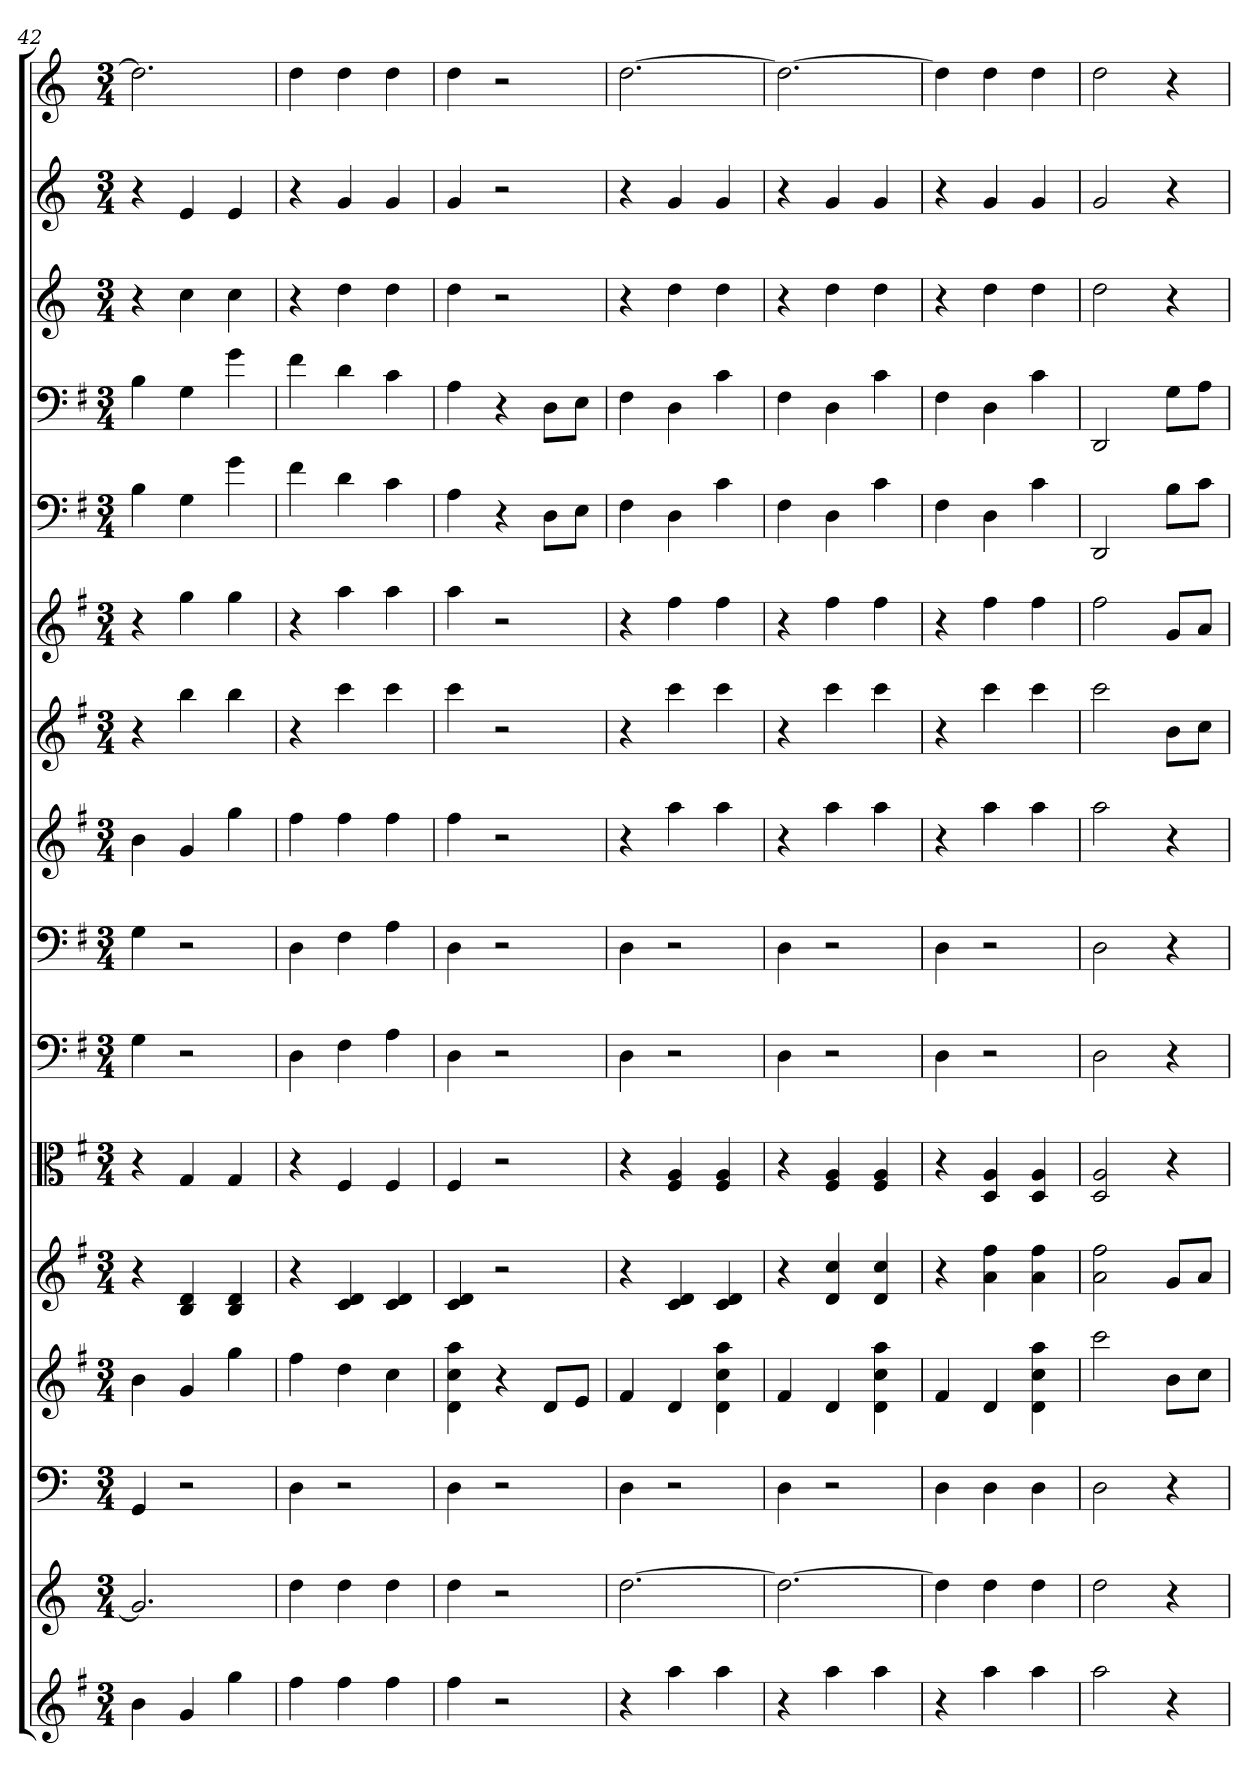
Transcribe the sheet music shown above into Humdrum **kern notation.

**kern	**kern	**kern	**kern	**kern	**kern	**kern	**kern	**kern	**kern	**kern	**kern	**kern	**kern	**kern	**kern
*part16	*part15	*part14	*part13	*part12	*part11	*part10	*part9	*part8	*part7	*part6	*part5	*part4	*part3	*part2	*part1
*staff16	*staff15	*staff14	*staff13	*staff12	*staff11	*staff10	*staff9	*staff8	*staff7	*staff6	*staff5	*staff4	*staff3	*staff2	*staff1
*	*	*clefF4	*	*	*clefC3	*clefF4	*clefF4	*	*	*	*clefF4	*clefF4	*	*	*
*k[f#]	*k[]	*k[]	*k[f#]	*k[f#]	*k[f#]	*k[f#]	*k[f#]	*k[f#]	*k[f#]	*k[f#]	*k[f#]	*k[f#]	*k[]	*k[]	*k[]
*M3/4	*M3/4	*M3/4	*M3/4	*M3/4	*M3/4	*M3/4	*M3/4	*M3/4	*M3/4	*M3/4	*M3/4	*M3/4	*M3/4	*M3/4	*M3/4
=42	=42	=42	=42	=42	=42	=42	=42	=42	=42	=42	=42	=42	=42	=42	=42
4b	2.g]	4GG	4b	4r	4r	4G	4G	4b	4r	4r	4B	4B	4r	4r	2.dd]
4g	.	2r	4g	4B 4d	4G	2r	2r	4g	4bb	4gg	4G	4G	4cc	4e	.
4gg	.	.	4gg	4B 4d	4G	.	.	4gg	4bb	4gg	4g	4g	4cc	4e	.
=43	=43	=43	=43	=43	=43	=43	=43	=43	=43	=43	=43	=43	=43	=43	=43
4ff#	4dd	4D	4ff#	4r	4r	4D	4D	4ff#	4r	4r	4f#	4f#	4r	4r	4dd
4ff#	4dd	2r	4dd	4c 4d	4F#	4F#	4F#	4ff#	4ccc	4aa	4d	4d	4dd	4g	4dd
4ff#	4dd	.	4cc	4c 4d	4F#	4A	4A	4ff#	4ccc	4aa	4c	4c	4dd	4g	4dd
=44	=44	=44	=44	=44	=44	=44	=44	=44	=44	=44	=44	=44	=44	=44	=44
4ff#	4dd	4D	4d 4cc 4aa	4c 4d	4F#	4D	4D	4ff#	4ccc	4aa	4A	4A	4dd	4g	4dd
2r	2r	2r	4r	2r	2r	2r	2r	2r	2r	2r	4r	4r	2r	2r	2r
.	.	.	8dL	.	.	.	.	.	.	.	8D\L	8D\L	.	.	.
.	.	.	8eJ	.	.	.	.	.	.	.	8E\J	8E\J	.	.	.
=45	=45	=45	=45	=45	=45	=45	=45	=45	=45	=45	=45	=45	=45	=45	=45
4r	[2.dd	4D	4f#	4r	4r	4D	4D	4r	4r	4r	4F#	4F#	4r	4r	[2.dd
4aa	.	2r	4d	4c 4d	4F# 4A	2r	2r	4aa	4ccc	4ff#	4D	4D	4dd	4g	.
4aa	.	.	4d 4cc 4aa	4c 4d	4F# 4A	.	.	4aa	4ccc	4ff#	4c	4c	4dd	4g	.
=46	=46	=46	=46	=46	=46	=46	=46	=46	=46	=46	=46	=46	=46	=46	=46
4r	2.dd_	4D	4f#	4r	4r	4D	4D	4r	4r	4r	4F#	4F#	4r	4r	2.dd_
4aa	.	2r	4d	4d 4cc	4F# 4A	2r	2r	4aa	4ccc	4ff#	4D	4D	4dd	4g	.
4aa	.	.	4d 4cc 4aa	4d 4cc	4F# 4A	.	.	4aa	4ccc	4ff#	4c	4c	4dd	4g	.
=47	=47	=47	=47	=47	=47	=47	=47	=47	=47	=47	=47	=47	=47	=47	=47
4r	4dd]	4D	4f#	4r	4r	4D	4D	4r	4r	4r	4F#	4F#	4r	4r	4dd]
4aa	4dd	4D	4d	4a 4ff#	4D 4A	2r	2r	4aa	4ccc	4ff#	4D	4D	4dd	4g	4dd
4aa	4dd	4D	4d 4cc 4aa	4a 4ff#	4D 4A	.	.	4aa	4ccc	4ff#	4c	4c	4dd	4g	4dd
=48	=48	=48	=48	=48	=48	=48	=48	=48	=48	=48	=48	=48	=48	=48	=48
2aa	2dd	2D	2ccc	2a 2ff#	2D 2A	2D	2D	2aa	2ccc	2ff#	2DD	2DD	2dd	2g	2dd
4r	4r	4r	8bL	8gL	4r	4r	4r	4r	8bL	8gL	8B\L	8G\L	4r	4r	4r
.	.	.	8ccJ	8aJ	.	.	.	.	8ccJ	8aJ	8c\J	8A\J	.	.	.
=	=	=	=	=	=	=	=	=	=	=	=	=	=	=	=
*-	*-	*-	*-	*-	*-	*-	*-	*-	*-	*-	*-	*-	*-	*-	*-
